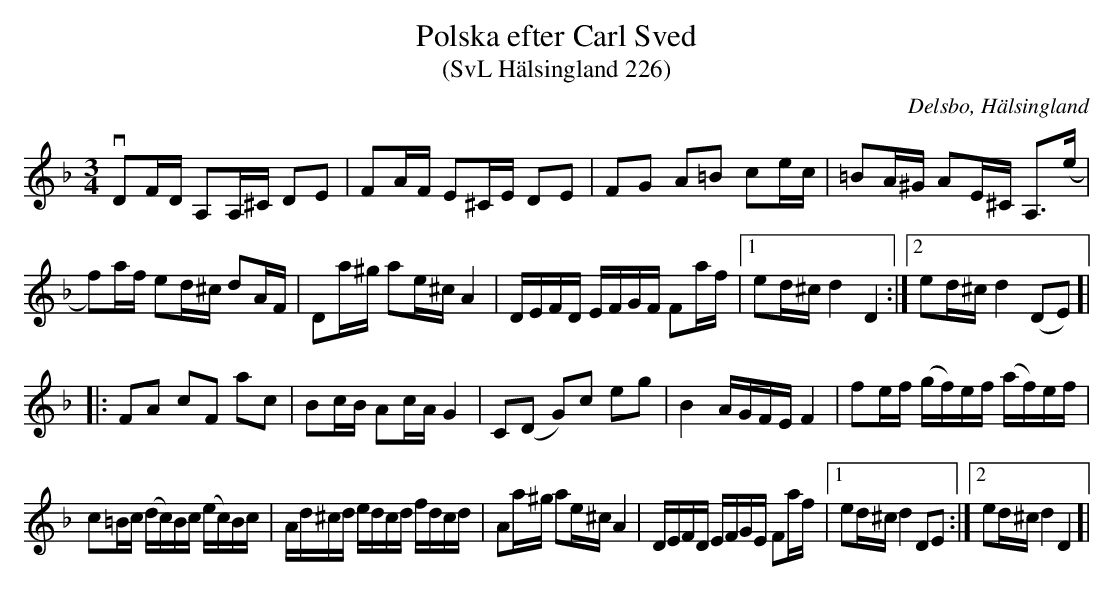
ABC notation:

X:1
T:Polska efter Carl Sved
T:(SvL Hälsingland 226)
O:Delsbo, Hälsingland
M:3/4
L:1/8
K:Dm
vDF/D/ A,A,/^C/ DE|FA/F/ E^C/E/ DE|FG A=B ce/c/|=BA/^G/ AE/^C/ A,>(e|
f)a/f/ ed/^c/ dA/F/|Da/^g/ ae/^c/ A2|D/E/F/D/ E/F/G/F/ Fa/f/|1ed/^c/ d2 D2:|2ed/^c/ d2 (DE)]|
|:FA cF ac|Bc/B/ Ac/A/ G2|C(D G)c eg|B2 A/G/F/E/ F2|fe/f/ (g/f/)e/f/ (a/f/)e/f/|
c=B/c/ (d/c/)B/c/ (e/c/)B/c/|A/d/^c/d/ e/d/c/d/ f/d/c/d/|Aa/^g/ ae/^c/ A2|D/E/F/D/ E/F/G/E/ Fa/f/|1ed/^c/ d2 DE:|2ed/^c/ d2 D2]|
